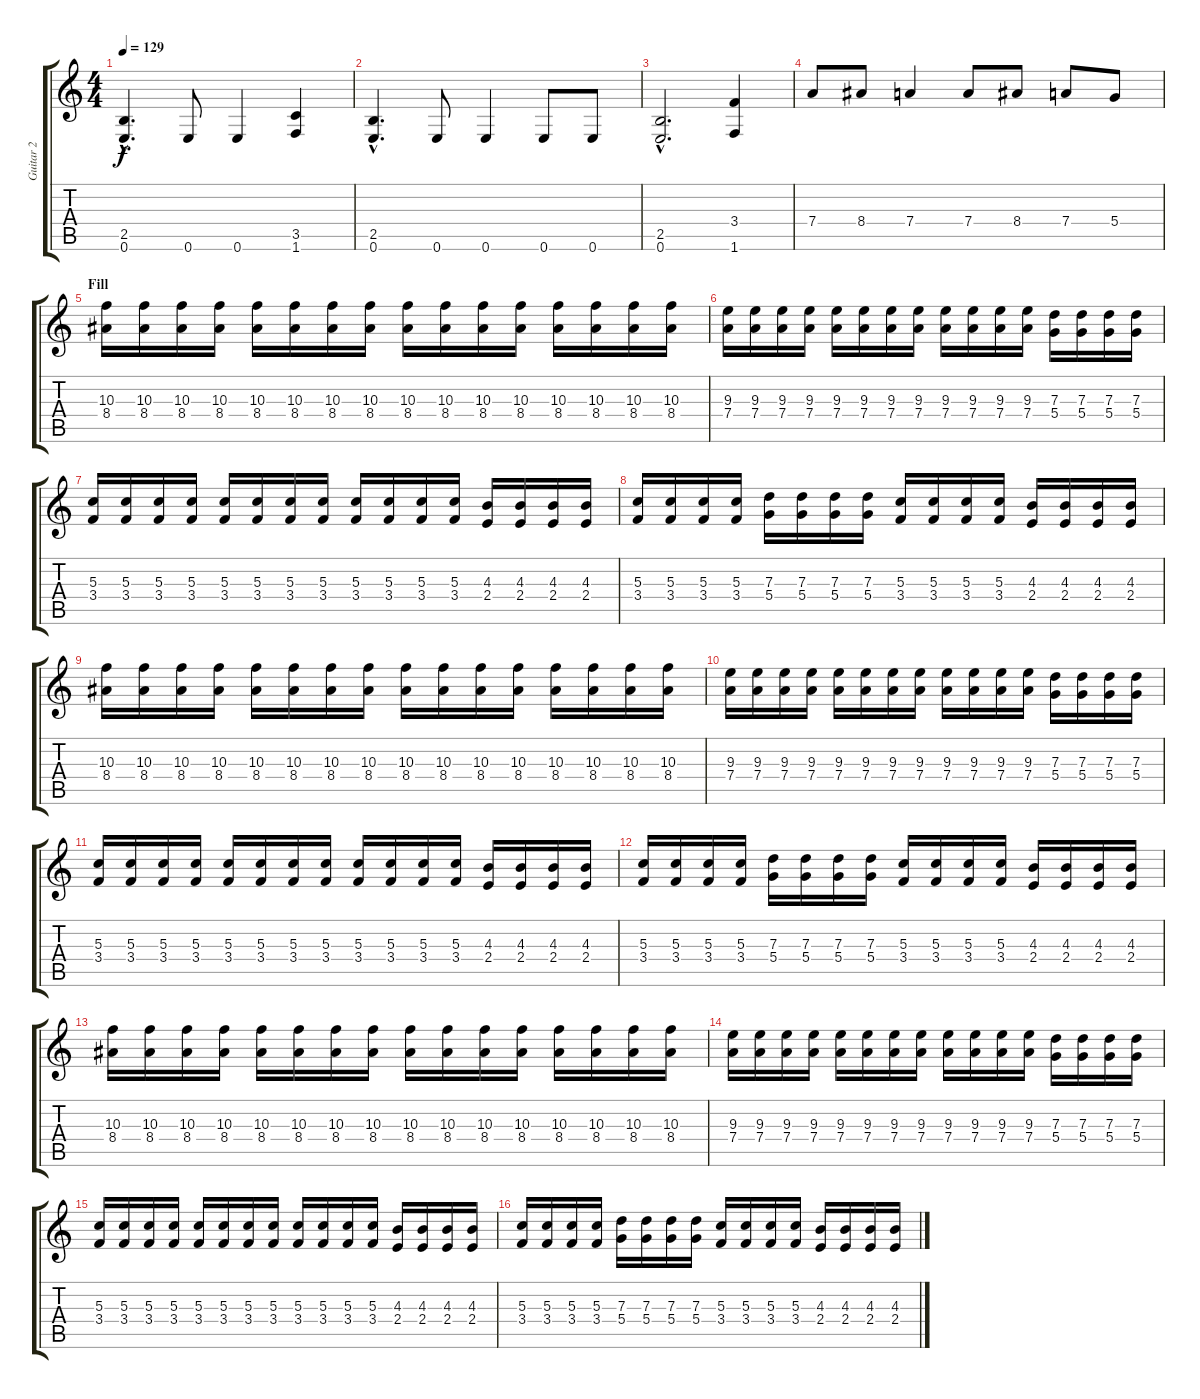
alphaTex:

\track ("Guitar 2" "Guitar 2") {instrument overdrivenguitar}
\staff {score tabs}
\tuning (E4 B3 G3 D3 A2 E2) {hide}
\ts (4 4)
\tempo 129
\clef g2
\ks c
(2.5{hac} 0.6{hac}).4{d dy f} 0.6.8 0.6.4 (3.5 1.6).4 |
(2.5{hac} 0.6{hac}).4{d} 0.6.8 0.6.4 0.6.8 0.6.8 |
(2.5{hac} 0.6{hac}).2{d} (3.4 1.6).4 |
7.4.8 8.4.8 7.4.4 7.4.8 8.4.8 7.4.8 5.4.8 |
\section ("" "Fill")
(10.3 8.4).16 (10.3 8.4).16 (10.3 8.4).16 (10.3 8.4).16 (10.3 8.4).16 (10.3 8.4).16 (10.3 8.4).16 (10.3 8.4).16 (10.3 8.4).16 (10.3 8.4).16 (10.3 8.4).16 (10.3 8.4).16 (10.3 8.4).16 (10.3 8.4).16 (10.3 8.4).16 (10.3 8.4).16 |
(9.3 7.4).16 (9.3 7.4).16 (9.3 7.4).16 (9.3 7.4).16 (9.3 7.4).16 (9.3 7.4).16 (9.3 7.4).16 (9.3 7.4).16 (9.3 7.4).16 (9.3 7.4).16 (9.3 7.4).16 (9.3 7.4).16 (7.3 5.4).16 (7.3 5.4).16 (7.3 5.4).16 (7.3 5.4).16 |
(5.3 3.4).16 (5.3 3.4).16 (5.3 3.4).16 (5.3 3.4).16 (5.3 3.4).16 (5.3 3.4).16 (5.3 3.4).16 (5.3 3.4).16 (5.3 3.4).16 (5.3 3.4).16 (5.3 3.4).16 (5.3 3.4).16 (4.3 2.4).16 (4.3 2.4).16 (4.3 2.4).16 (4.3 2.4).16 |
(5.3 3.4).16 (5.3 3.4).16 (5.3 3.4).16 (5.3 3.4).16 (7.3 5.4).16 (7.3 5.4).16 (7.3 5.4).16 (7.3 5.4).16 (5.3 3.4).16 (5.3 3.4).16 (5.3 3.4).16 (5.3 3.4).16 (4.3 2.4).16 (4.3 2.4).16 (4.3 2.4).16 (4.3 2.4).16 |
(10.3 8.4).16 (10.3 8.4).16 (10.3 8.4).16 (10.3 8.4).16 (10.3 8.4).16 (10.3 8.4).16 (10.3 8.4).16 (10.3 8.4).16 (10.3 8.4).16 (10.3 8.4).16 (10.3 8.4).16 (10.3 8.4).16 (10.3 8.4).16 (10.3 8.4).16 (10.3 8.4).16 (10.3 8.4).16 |
(9.3 7.4).16 (9.3 7.4).16 (9.3 7.4).16 (9.3 7.4).16 (9.3 7.4).16 (9.3 7.4).16 (9.3 7.4).16 (9.3 7.4).16 (9.3 7.4).16 (9.3 7.4).16 (9.3 7.4).16 (9.3 7.4).16 (7.3 5.4).16 (7.3 5.4).16 (7.3 5.4).16 (7.3 5.4).16 |
(5.3 3.4).16 (5.3 3.4).16 (5.3 3.4).16 (5.3 3.4).16 (5.3 3.4).16 (5.3 3.4).16 (5.3 3.4).16 (5.3 3.4).16 (5.3 3.4).16 (5.3 3.4).16 (5.3 3.4).16 (5.3 3.4).16 (4.3 2.4).16 (4.3 2.4).16 (4.3 2.4).16 (4.3 2.4).16 |
(5.3 3.4).16 (5.3 3.4).16 (5.3 3.4).16 (5.3 3.4).16 (7.3 5.4).16 (7.3 5.4).16 (7.3 5.4).16 (7.3 5.4).16 (5.3 3.4).16 (5.3 3.4).16 (5.3 3.4).16 (5.3 3.4).16 (4.3 2.4).16 (4.3 2.4).16 (4.3 2.4).16 (4.3 2.4).16 |
(10.3 8.4).16 (10.3 8.4).16 (10.3 8.4).16 (10.3 8.4).16 (10.3 8.4).16 (10.3 8.4).16 (10.3 8.4).16 (10.3 8.4).16 (10.3 8.4).16 (10.3 8.4).16 (10.3 8.4).16 (10.3 8.4).16 (10.3 8.4).16 (10.3 8.4).16 (10.3 8.4).16 (10.3 8.4).16 |
(9.3 7.4).16 (9.3 7.4).16 (9.3 7.4).16 (9.3 7.4).16 (9.3 7.4).16 (9.3 7.4).16 (9.3 7.4).16 (9.3 7.4).16 (9.3 7.4).16 (9.3 7.4).16 (9.3 7.4).16 (9.3 7.4).16 (7.3 5.4).16 (7.3 5.4).16 (7.3 5.4).16 (7.3 5.4).16 |
(5.3 3.4).16 (5.3 3.4).16 (5.3 3.4).16 (5.3 3.4).16 (5.3 3.4).16 (5.3 3.4).16 (5.3 3.4).16 (5.3 3.4).16 (5.3 3.4).16 (5.3 3.4).16 (5.3 3.4).16 (5.3 3.4).16 (4.3 2.4).16 (4.3 2.4).16 (4.3 2.4).16 (4.3 2.4).16 |
(5.3 3.4).16 (5.3 3.4).16 (5.3 3.4).16 (5.3 3.4).16 (7.3 5.4).16 (7.3 5.4).16 (7.3 5.4).16 (7.3 5.4).16 (5.3 3.4).16 (5.3 3.4).16 (5.3 3.4).16 (5.3 3.4).16 (4.3 2.4).16 (4.3 2.4).16 (4.3 2.4).16 (4.3 2.4).16
